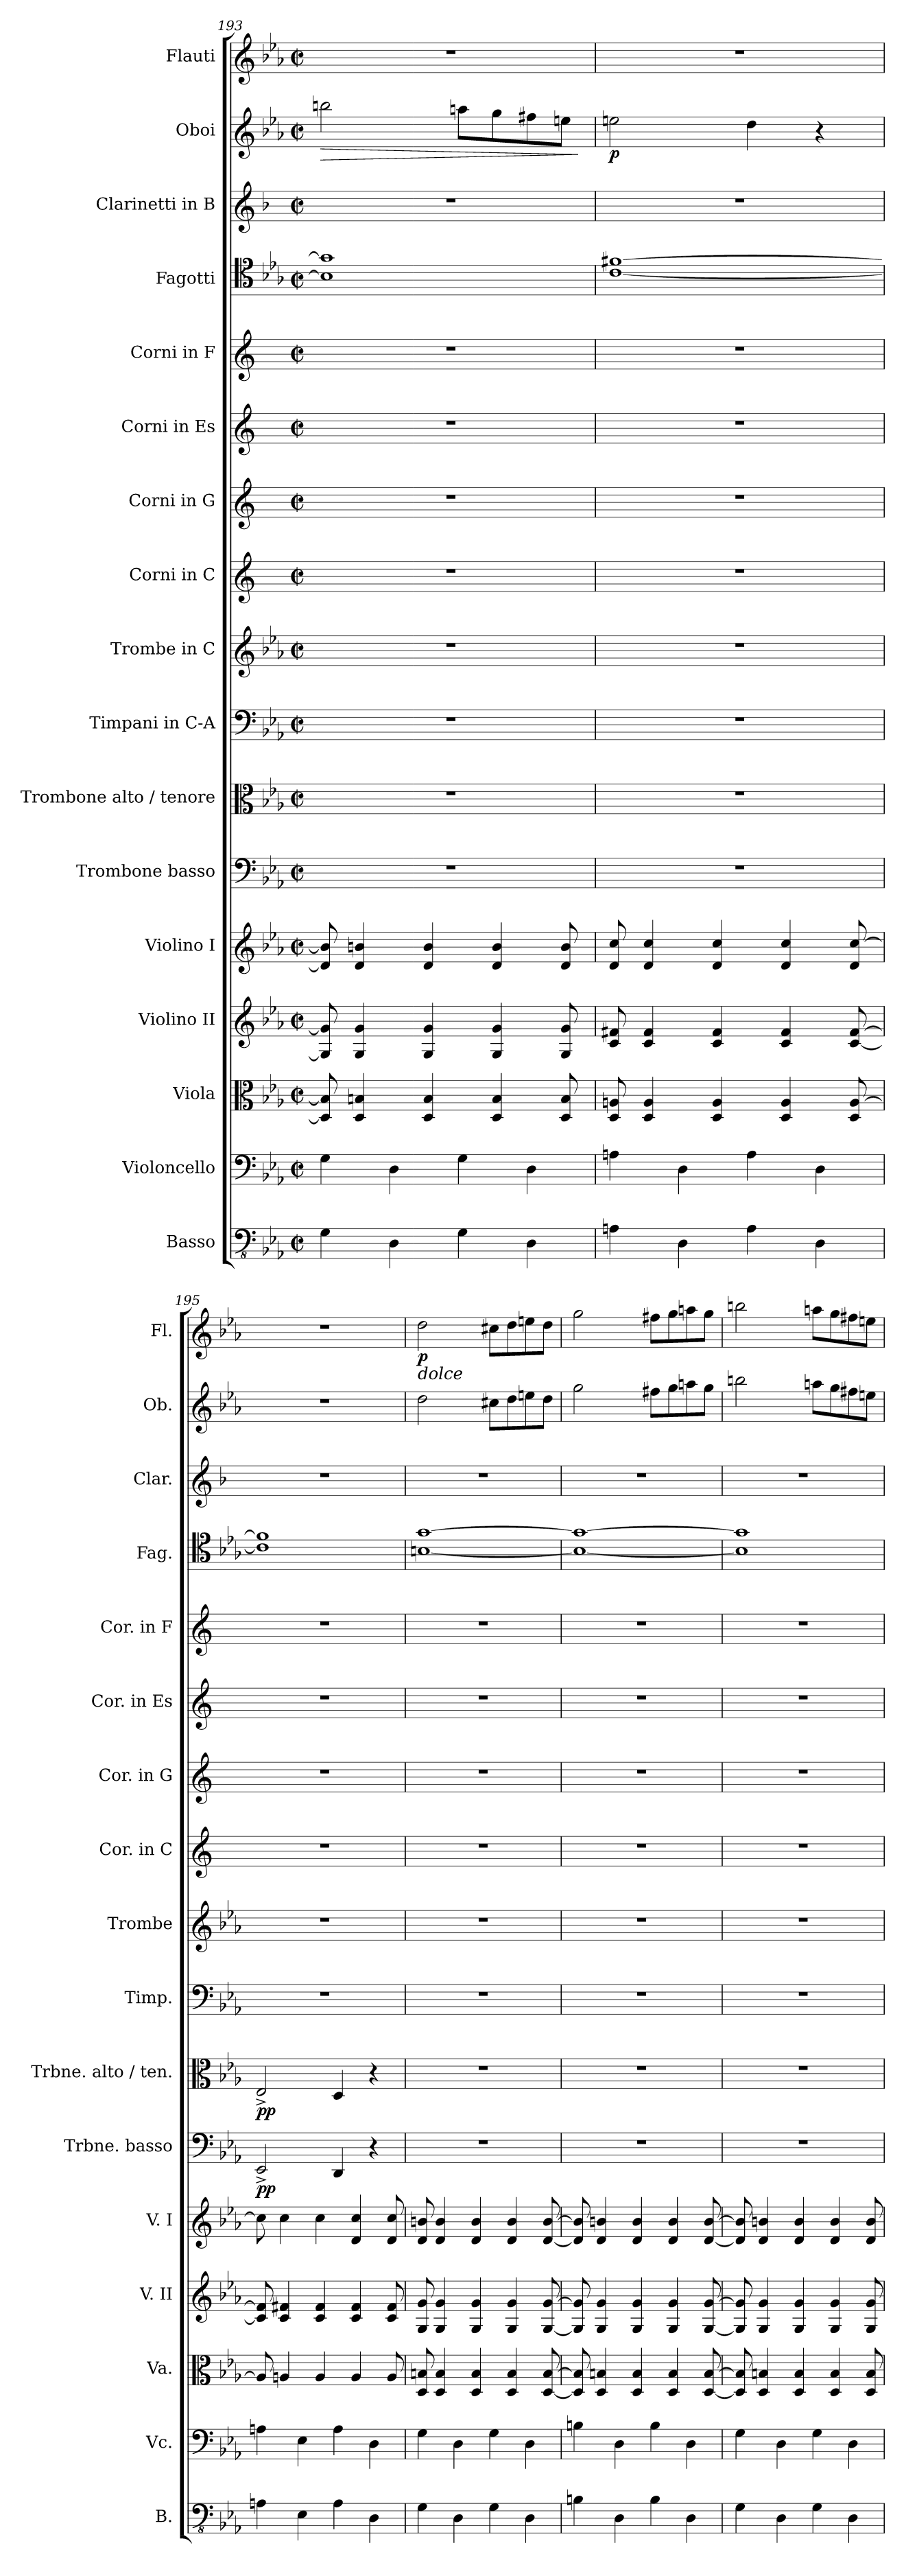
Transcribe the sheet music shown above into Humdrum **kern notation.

**kern	**kern	**kern	**kern	**kern	**kern	**dynam	**kern	**dynam	**kern	**kern	**kern	**kern	**kern	**kern	**kern	**kern	**kern	**dynam	**kern	**dynam
*part17	*part16	*part15	*part14	*part13	*part12	*part12	*part11	*part11	*part10	*part9	*part8	*part7	*part6	*part5	*part4	*part3	*part2	*part2	*part1	*part1
*staff17	*staff16	*staff15	*staff14	*staff13	*staff12	*staff12	*staff11	*staff11	*staff10	*staff9	*staff8	*staff7	*staff6	*staff5	*staff4	*staff3	*staff2	*staff2	*staff1	*staff1
*I"Basso	*I"Violoncello	*I"Viola	*I"Violino II	*I"Violino I	*I"Trombone basso	*	*I"Trombone alto / tenore	*	*I"Timpani in C-A	*I"Trombe in C	*I"Corni in C	*I"Corni in G	*I"Corni in Es	*I"Corni in F	*I"Fagotti	*I"Clarinetti in B	*I"Oboi	*	*I"Flauti	*
*I'B.	*I'Vc.	*I'Va.	*I'V. II	*I'V. I	*I'Trbne. basso	*	*I'Trbne. alto / ten.	*	*I'Timp.	*I'Trombe	*I'Cor. in C	*I'Cor. in G	*I'Cor. in Es	*I'Cor. in F	*I'Fag.	*I'Clar.	*I'Ob.	*	*I'Fl.	*
!!LO:PB:g=z
*clefFv4	*clefF4	*clefC3	*clefG2	*clefG2	*clefF4	*	*clefC3	*	*clefF4	*clefG2	*clefG2	*clefG2	*clefG2	*clefG2	*clefC4	*clefG2	*clefG2	*	*clefG2	*
*	*	*	*	*	*	*	*	*	*	*	*ITrd7c12	*ITrd3c5	*ITrd5c9	*ITrd4c7	*	*ITrd1c2	*	*	*	*
*k[b-e-a-]	*k[b-e-a-]	*k[b-e-a-]	*k[b-e-a-]	*k[b-e-a-]	*k[b-e-a-]	*	*k[b-e-a-]	*	*k[b-e-a-]	*k[b-e-a-]	*k[]	*k[f#]	*k[b-e-a-]	*k[b-]	*k[b-e-a-]	*k[b-e-a-]	*k[b-e-a-]	*	*k[b-e-a-]	*
*M2/2	*M2/2	*M2/2	*M2/2	*M2/2	*M2/2	*	*M2/2	*	*M2/2	*M2/2	*M2/2	*M2/2	*M2/2	*M2/2	*M2/2	*M2/2	*M2/2	*	*M2/2	*
*met(c|)	*met(c|)	*met(c|)	*met(c|)	*met(c|)	*met(c|)	*	*met(c|)	*	*met(c|)	*met(c|)	*met(c|)	*met(c|)	*met(c|)	*met(c|)	*met(c|)	*met(c|)	*met(c|)	*	*met(c|)	*
=193	=193	=193	=193	=193	=193	=193	=193	=193	=193	=193	=193	=193	=193	=193	=193	=193	=193	=193	=193	=193
!	!	!	!	!	!	!	!	!	!	!	!	!	!	!	!	!	!	!LO:HP:b	!	!
4GG\	4G\	8D/] 8B/]	8G/] 8g/]	8d/] 8b/]	1r	.	1r	.	1r	1r	1r	1r	1r	1r	1B] 1g]	1r	2bbn\	>	1r	.
.	.	4D/ 4Bn/	4G/ 4g/	4d/ 4bn/	.	.	.	.	.	.	.	.	.	.	.	.	.	.	.	.
4DD\	4D\	.	.	.	.	.	.	.	.	.	.	.	.	.	.	.	.	.	.	.
.	.	4D/ 4B/	4G/ 4g/	4d/ 4b/	.	.	.	.	.	.	.	.	.	.	.	.	.	.	.	.
4GG\	4G\	.	.	.	.	.	.	.	.	.	.	.	.	.	.	.	8aan\L	.	.	.
.	.	4D/ 4B/	4G/ 4g/	4d/ 4b/	.	.	.	.	.	.	.	.	.	.	.	.	8gg\	.	.	.
4DD\	4D\	.	.	.	.	.	.	.	.	.	.	.	.	.	.	.	8ff#X\	.	.	.
.	.	8D/ 8B/	8G/ 8g/	8d/ 8b/	.	.	.	.	.	.	.	.	.	.	.	.	8een\J	.	.	.
.	.	.	.	.	.	.	.	.	.	.	.	.	.	.	.	.	.	]	.	.
=194	=194	=194	=194	=194	=194	=194	=194	=194	=194	=194	=194	=194	=194	=194	=194	=194	=194	=194	=194	=194
!	!	!	!	!	!	!	!	!	!	!	!	!	!	!	!	!	!	!LO:DY:b	!	!
4AAn\	4An\	8D/ 8An/	8c/ 8f#X/	8d/ 8cc/	1r	.	1r	.	1r	1r	1r	1r	1r	1r	[1c [1f#X	1r	2een\	p	1r	.
.	.	4D/ 4A/	4c/ 4f#/	4d/ 4cc/	.	.	.	.	.	.	.	.	.	.	.	.	.	.	.	.
4DD\	4D\	.	.	.	.	.	.	.	.	.	.	.	.	.	.	.	.	.	.	.
.	.	4D/ 4A/	4c/ 4f#/	4d/ 4cc/	.	.	.	.	.	.	.	.	.	.	.	.	.	.	.	.
4AA\	4A\	.	.	.	.	.	.	.	.	.	.	.	.	.	.	.	4dd\	.	.	.
.	.	4D/ 4A/	4c/ 4f#/	4d/ 4cc/	.	.	.	.	.	.	.	.	.	.	.	.	.	.	.	.
4DD\	4D\	.	.	.	.	.	.	.	.	.	.	.	.	.	.	.	4r	.	.	.
.	.	8D/ [8A/	[8c/ [8f#/	8d/ [8cc/	.	.	.	.	.	.	.	.	.	.	.	.	.	.	.	.
=195	=195	=195	=195	=195	=195	=195	=195	=195	=195	=195	=195	=195	=195	=195	=195	=195	=195	=195	=195	=195
!	!	!	!	!	!	!LO:DY:b	!	!LO:DY:b	!	!	!	!	!	!	!	!	!	!	!	!
4AAn\	4An\	8A/]	8c/] 8f#/]	8cc\]	2EE-^/	pp	2E-^/	pp	1r	1r	1r	1r	1r	1r	1c] 1f#]	1r	1r	.	1r	.
.	.	4An/	4c/ 4f#X/	4cc\	.	.	.	.	.	.	.	.	.	.	.	.	.	.	.	.
4EE-\	4E-\	.	.	.	.	.	.	.	.	.	.	.	.	.	.	.	.	.	.	.
.	.	4A/	4c/ 4f#/	4cc\	.	.	.	.	.	.	.	.	.	.	.	.	.	.	.	.
4AA\	4A\	.	.	.	4DD/	.	4D/	.	.	.	.	.	.	.	.	.	.	.	.	.
.	.	4A/	4c/ 4f#/	4d/ 4cc/	.	.	.	.	.	.	.	.	.	.	.	.	.	.	.	.
4DD\	4D\	.	.	.	4r	.	4r	.	.	.	.	.	.	.	.	.	.	.	.	.
.	.	8A/	8c/ 8f#/	8d/ 8cc/	.	.	.	.	.	.	.	.	.	.	.	.	.	.	.	.
=196	=196	=196	=196	=196	=196	=196	=196	=196	=196	=196	=196	=196	=196	=196	=196	=196	=196	=196	=196	=196
!	!	!	!	!	!	!	!	!	!	!	!	!	!	!	!	!	!	!	!LO:TX:b:i:t=dolce	!
!	!	!	!	!	!	!	!	!	!	!	!	!	!	!	!	!	!	!	!	!LO:DY:b
4GG\	4G\	8D/ 8Bn/	8G/ 8g/	8d/ 8bn/	1r	.	1r	.	1r	1r	1r	1r	1r	1r	[1Bn [1g	1r	2dd\	.	2dd\	p
.	.	4D/ 4B/	4G/ 4g/	4d/ 4b/	.	.	.	.	.	.	.	.	.	.	.	.	.	.	.	.
4DD\	4D\	.	.	.	.	.	.	.	.	.	.	.	.	.	.	.	.	.	.	.
.	.	4D/ 4B/	4G/ 4g/	4d/ 4b/	.	.	.	.	.	.	.	.	.	.	.	.	.	.	.	.
4GG\	4G\	.	.	.	.	.	.	.	.	.	.	.	.	.	.	.	8cc#X\L	.	8cc#X\L	.
.	.	4D/ 4B/	4G/ 4g/	4d/ 4b/	.	.	.	.	.	.	.	.	.	.	.	.	8dd\	.	8dd\	.
4DD\	4D\	.	.	.	.	.	.	.	.	.	.	.	.	.	.	.	8een\	.	8een\	.
.	.	[8D/ [8B/	[8G/ [8g/	[8d/ [8b/	.	.	.	.	.	.	.	.	.	.	.	.	8dd\J	.	8dd\J	.
=197	=197	=197	=197	=197	=197	=197	=197	=197	=197	=197	=197	=197	=197	=197	=197	=197	=197	=197	=197	=197
4BBn\	4Bn\	8D/] 8B/]	8G/] 8g/]	8d/] 8b/]	1r	.	1r	.	1r	1r	1r	1r	1r	1r	1B_ 1g_	1r	2gg\	.	2gg\	.
.	.	4D/ 4Bn/	4G/ 4g/	4d/ 4bn/	.	.	.	.	.	.	.	.	.	.	.	.	.	.	.	.
4DD\	4D\	.	.	.	.	.	.	.	.	.	.	.	.	.	.	.	.	.	.	.
.	.	4D/ 4B/	4G/ 4g/	4d/ 4b/	.	.	.	.	.	.	.	.	.	.	.	.	.	.	.	.
4BB\	4B\	.	.	.	.	.	.	.	.	.	.	.	.	.	.	.	8ff#X\L	.	8ff#X\L	.
.	.	4D/ 4B/	4G/ 4g/	4d/ 4b/	.	.	.	.	.	.	.	.	.	.	.	.	8gg\	.	8gg\	.
4DD\	4D\	.	.	.	.	.	.	.	.	.	.	.	.	.	.	.	8aan\	.	8aan\	.
.	.	[8D/ [8B/	[8G/ [8g/	[8d/ [8b/	.	.	.	.	.	.	.	.	.	.	.	.	8gg\J	.	8gg\J	.
=198	=198	=198	=198	=198	=198	=198	=198	=198	=198	=198	=198	=198	=198	=198	=198	=198	=198	=198	=198	=198
4GG\	4G\	8D/] 8B/]	8G/] 8g/]	8d/] 8b/]	1r	.	1r	.	1r	1r	1r	1r	1r	1r	1B] 1g]	1r	2bbn\	.	2bbn\	.
.	.	4D/ 4Bn/	4G/ 4g/	4d/ 4bn/	.	.	.	.	.	.	.	.	.	.	.	.	.	.	.	.
4DD\	4D\	.	.	.	.	.	.	.	.	.	.	.	.	.	.	.	.	.	.	.
.	.	4D/ 4B/	4G/ 4g/	4d/ 4b/	.	.	.	.	.	.	.	.	.	.	.	.	.	.	.	.
4GG\	4G\	.	.	.	.	.	.	.	.	.	.	.	.	.	.	.	8aan\L	.	8aan\L	.
.	.	4D/ 4B/	4G/ 4g/	4d/ 4b/	.	.	.	.	.	.	.	.	.	.	.	.	8gg\	.	8gg\	.
4DD\	4D\	.	.	.	.	.	.	.	.	.	.	.	.	.	.	.	8ff#X\	.	8ff#X\	.
.	.	8D/ 8B/	8G/ 8g/	8d/ 8b/	.	.	.	.	.	.	.	.	.	.	.	.	8een\J	.	8een\J	.
=	=	=	=	=	=	=	=	=	=	=	=	=	=	=	=	=	=	=	=	=
*-	*-	*-	*-	*-	*-	*-	*-	*-	*-	*-	*-	*-	*-	*-	*-	*-	*-	*-	*-	*-
